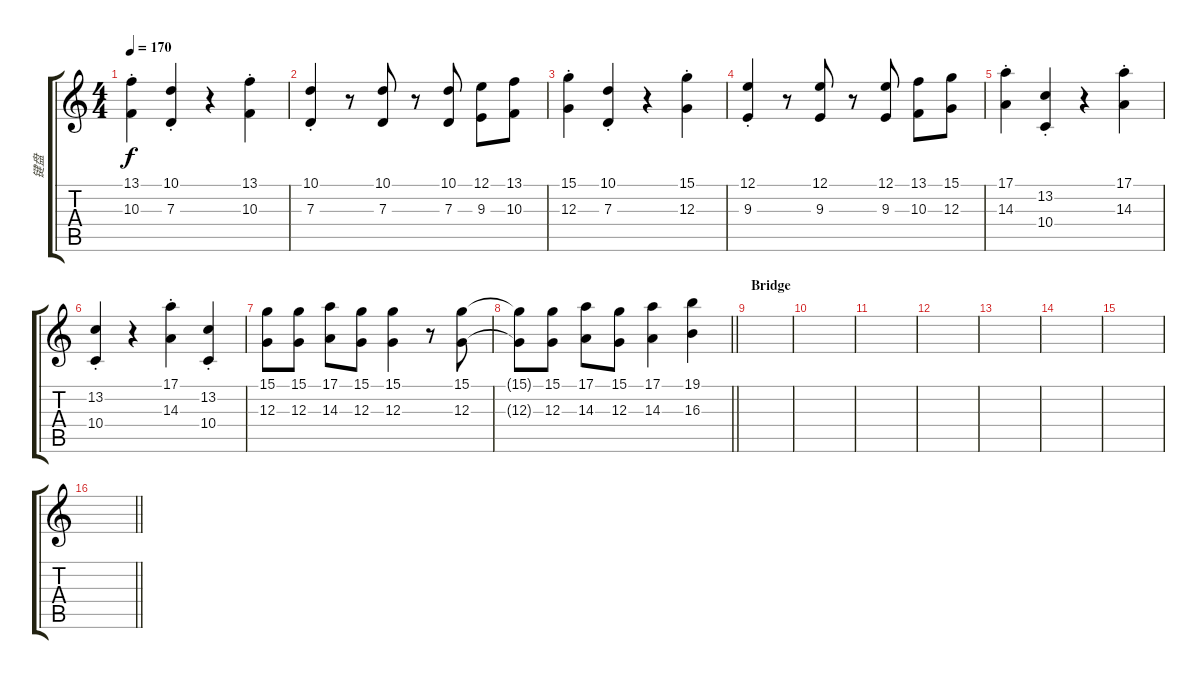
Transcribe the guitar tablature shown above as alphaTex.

\track ("键盘" "键盘") {instrument brasssection}
\staff {score tabs}
\tuning (E4 B3 G3 D3 A2 E2) {hide}
\ts (4 4)
\tempo 170
\clef g2
\ks c
(13.1{st} 10.3{st}).4{dy f} (10.1{st} 7.3{st}).4 r.4 (13.1{st} 10.3{st}).4 |
(10.1{st} 7.3{st}).4 r.8 (10.1 7.3).8 r.8 (10.1 7.3).8 (12.1 9.3).8 (13.1 10.3).8 |
(15.1{st} 12.3{st}).4 (10.1{st} 7.3{st}).4 r.4 (15.1{st} 12.3{st}).4 |
(12.1{st} 9.3{st}).4 r.8 (12.1 9.3).8 r.8 (12.1 9.3).8 (13.1 10.3).8 (15.1 12.3).8 |
(17.1{st} 14.3{st}).4 (13.2{st} 10.4{st}).4 r.4 (17.1{st} 14.3{st}).4 |
(13.2{st} 10.4{st}).4 r.4 (17.1{st} 14.3{st}).4 (13.2{st} 10.4{st}).4 |
(15.1 12.3).8 (15.1 12.3).8 (17.1 14.3).8 (15.1 12.3).8 (15.1 12.3).4 r.8 (15.1 12.3).8 |
\barLineRight lightlight
(15.1{t} 12.3{t}).8 (15.1 12.3).8 (17.1 14.3).8 (15.1 12.3).8 (17.1 14.3).4 (19.1 16.3).4 |
\section ("" "Bridge")
|
|
|
|
|
|
|
\barLineRight lightlight
